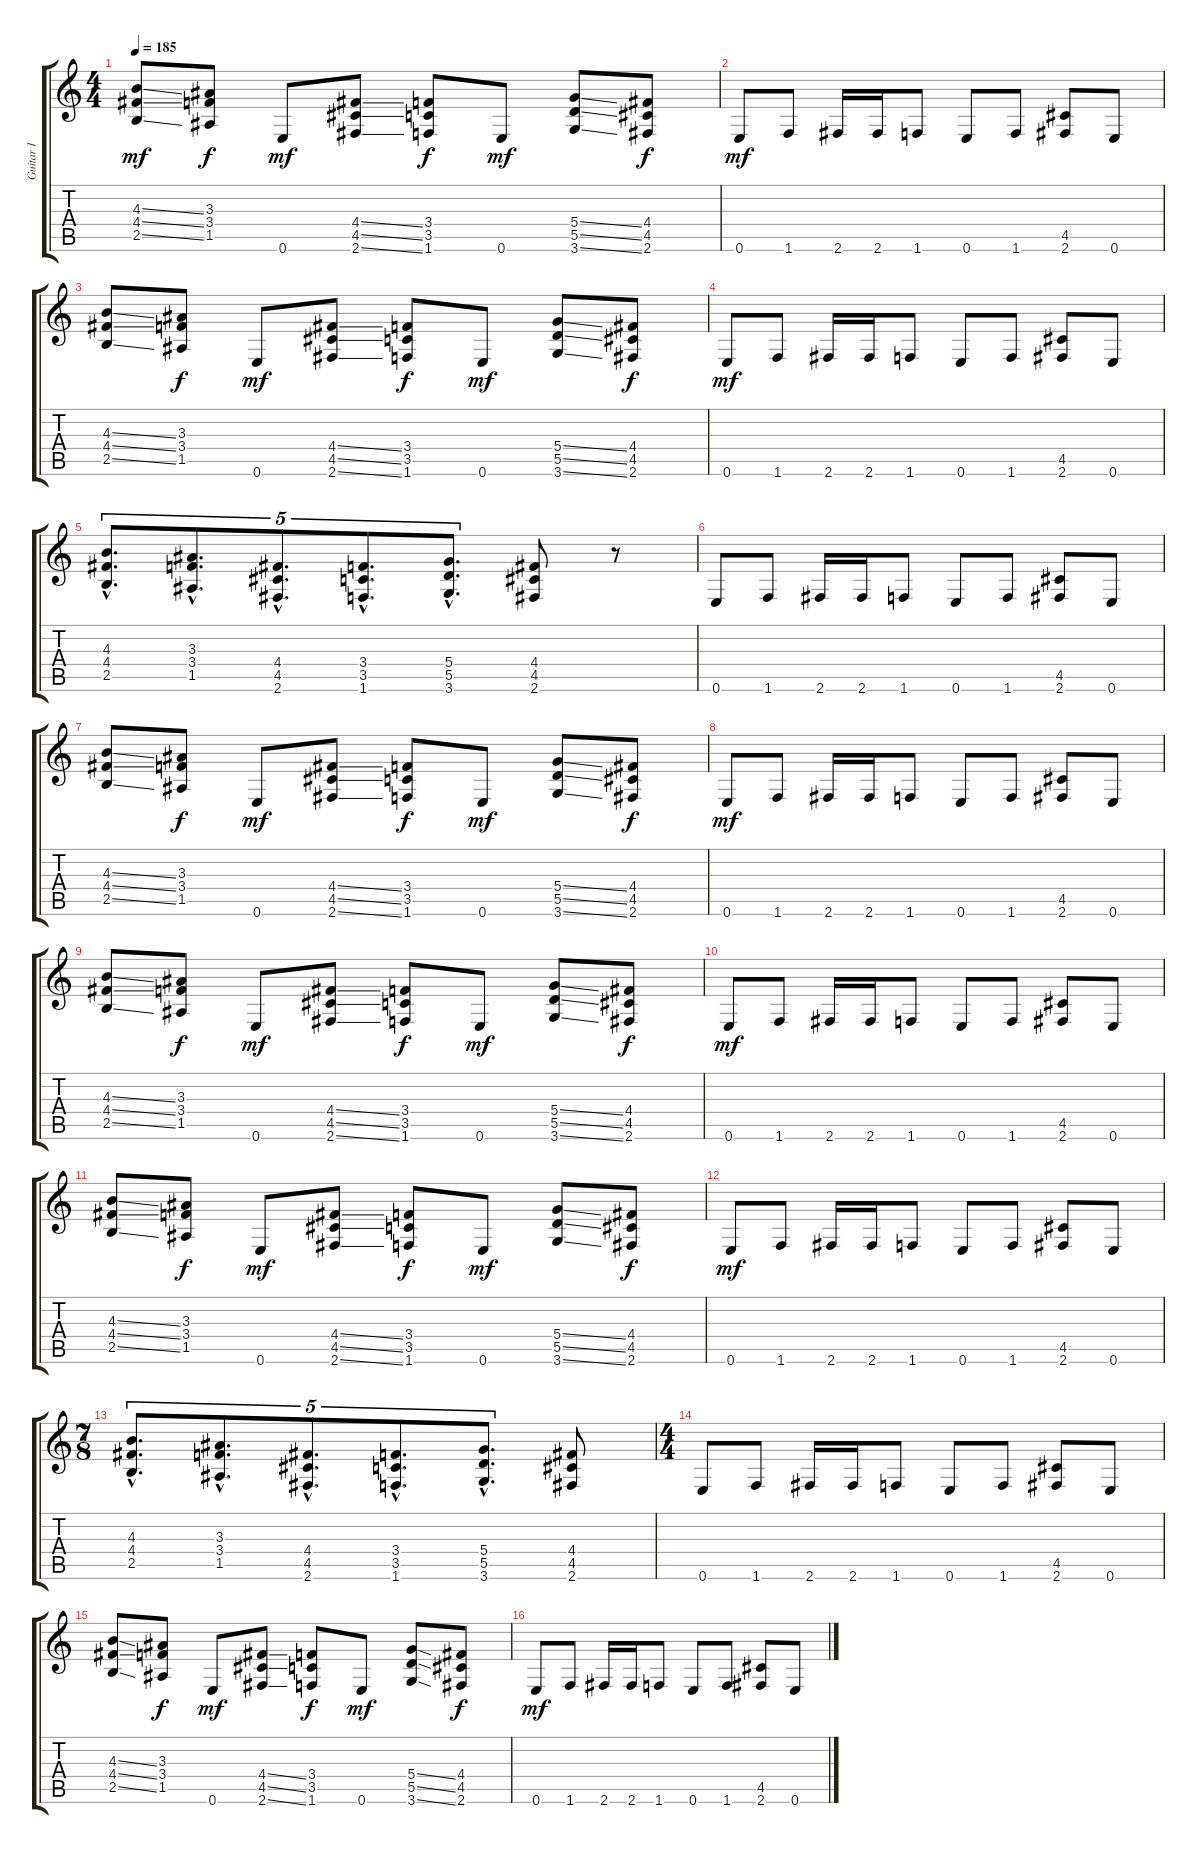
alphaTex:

\track ("Guitar I" "Guitar I") {instrument distortionguitar}
\staff {score tabs}
\tuning (E4 B3 G3 D3 A2 E2) {hide}
\ts (4 4)
\tempo 185
\clef g2
\ks c
(4.3{ss} 4.4{ss} 2.5{ss}).8{dy mf} (3.3 3.4 1.5).8{dy f} 0.6.8{dy mf} (4.4{ss} 4.5{ss} 2.6{ss}).8 (3.4 3.5 1.6).8{dy f} 0.6.8{dy mf} (5.4{ss} 5.5{ss} 3.6{ss}).8 (4.4 4.5 2.6).8{dy f} |
0.6.8{dy mf} 1.6.8 2.6.16 2.6.16 1.6.8 0.6.8 1.6.8 (4.5 2.6).8 0.6.8 |
(4.3{ss} 4.4{ss} 2.5{ss}).8 (3.3 3.4 1.5).8{dy f} 0.6.8{dy mf} (4.4{ss} 4.5{ss} 2.6{ss}).8 (3.4 3.5 1.6).8{dy f} 0.6.8{dy mf} (5.4{ss} 5.5{ss} 3.6{ss}).8 (4.4 4.5 2.6).8{dy f} |
0.6.8{dy mf} 1.6.8 2.6.16 2.6.16 1.6.8 0.6.8 1.6.8 (4.5 2.6).8 0.6.8 |
(4.3{hac} 4.4{hac} 2.5{hac}).8{d tu (5 4)} (3.3{hac} 3.4{hac} 1.5{hac}).8{d tu (5 4)} (4.4{hac} 4.5{hac} 2.6{hac}).8{d tu (5 4)} (3.4{hac} 3.5{hac} 1.6{hac}).8{d tu (5 4)} (5.4{hac} 5.5{hac} 3.6{hac}).8{d tu (5 4)} (4.4 4.5 2.6).8 r.8 |
0.6.8 1.6.8 2.6.16 2.6.16 1.6.8 0.6.8 1.6.8 (4.5 2.6).8 0.6.8 |
(4.3{ss} 4.4{ss} 2.5{ss}).8 (3.3 3.4 1.5).8{dy f} 0.6.8{dy mf} (4.4{ss} 4.5{ss} 2.6{ss}).8 (3.4 3.5 1.6).8{dy f} 0.6.8{dy mf} (5.4{ss} 5.5{ss} 3.6{ss}).8 (4.4 4.5 2.6).8{dy f} |
0.6.8{dy mf} 1.6.8 2.6.16 2.6.16 1.6.8 0.6.8 1.6.8 (4.5 2.6).8 0.6.8 |
(4.3{ss} 4.4{ss} 2.5{ss}).8 (3.3 3.4 1.5).8{dy f} 0.6.8{dy mf} (4.4{ss} 4.5{ss} 2.6{ss}).8 (3.4 3.5 1.6).8{dy f} 0.6.8{dy mf} (5.4{ss} 5.5{ss} 3.6{ss}).8 (4.4 4.5 2.6).8{dy f} |
0.6.8{dy mf} 1.6.8 2.6.16 2.6.16 1.6.8 0.6.8 1.6.8 (4.5 2.6).8 0.6.8 |
(4.3{ss} 4.4{ss} 2.5{ss}).8 (3.3 3.4 1.5).8{dy f} 0.6.8{dy mf} (4.4{ss} 4.5{ss} 2.6{ss}).8 (3.4 3.5 1.6).8{dy f} 0.6.8{dy mf} (5.4{ss} 5.5{ss} 3.6{ss}).8 (4.4 4.5 2.6).8{dy f} |
0.6.8{dy mf} 1.6.8 2.6.16 2.6.16 1.6.8 0.6.8 1.6.8 (4.5 2.6).8 0.6.8 |
\ts (7 8)
(4.3{hac} 4.4{hac} 2.5{hac}).8{d tu (5 4)} (3.3{hac} 3.4{hac} 1.5{hac}).8{d tu (5 4)} (4.4{hac} 4.5{hac} 2.6{hac}).8{d tu (5 4)} (3.4{hac} 3.5{hac} 1.6{hac}).8{d tu (5 4)} (5.4{hac} 5.5{hac} 3.6{hac}).8{d tu (5 4)} (4.4 4.5 2.6).8 |
\ts (4 4)
0.6.8 1.6.8 2.6.16 2.6.16 1.6.8 0.6.8 1.6.8 (4.5 2.6).8 0.6.8 |
(4.3{ss} 4.4{ss} 2.5{ss}).8 (3.3 3.4 1.5).8{dy f} 0.6.8{dy mf} (4.4{ss} 4.5{ss} 2.6{ss}).8 (3.4 3.5 1.6).8{dy f} 0.6.8{dy mf} (5.4{ss} 5.5{ss} 3.6{ss}).8 (4.4 4.5 2.6).8{dy f} |
0.6.8{dy mf} 1.6.8 2.6.16 2.6.16 1.6.8 0.6.8 1.6.8 (4.5 2.6).8 0.6.8
